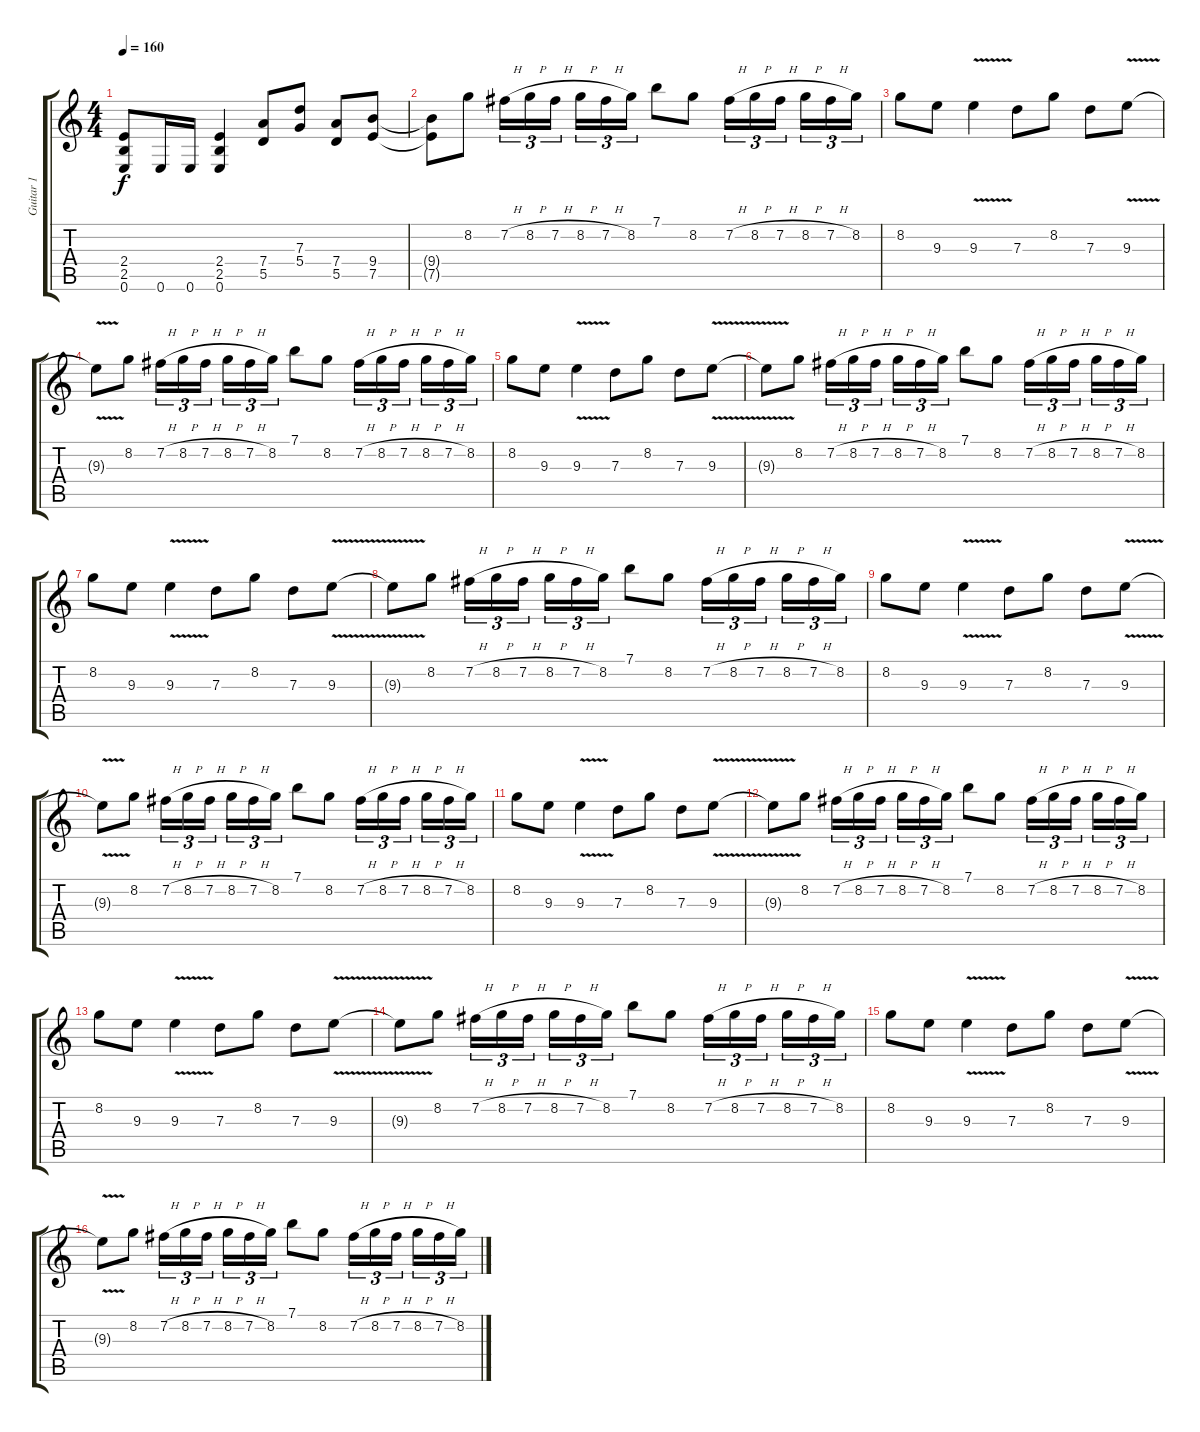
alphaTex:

\track ("Guitar 1" "Guitar 1") {instrument distortionguitar}
\staff {score tabs}
\tuning (E4 B3 G3 D3 A2 E2) {hide}
\ts (4 4)
\tempo 160
\clef g2
\ks c
(2.4 2.5 0.6).8{dy f} 0.6.16 0.6.16 (2.4 2.5 0.6).4 (7.4 5.5).8 (7.3 5.4).8 (7.4 5.5).8 (9.4 7.5).8 |
(9.4{t} 7.5{t}).8 8.2.8 7.2{h}.16{tu (3 2)} 8.2{h}.16{tu (3 2)} 7.2{h}.16{tu (3 2) beam splitsecondary} 8.2{h}.16{tu (3 2)} 7.2{h}.16{tu (3 2)} 8.2.16{tu (3 2)} 7.1.8 8.2.8 7.2{h}.16{tu (3 2)} 8.2{h}.16{tu (3 2)} 7.2{h}.16{tu (3 2) beam splitsecondary} 8.2{h}.16{tu (3 2)} 7.2{h}.16{tu (3 2)} 8.2.16{tu (3 2)} |
8.2.8 9.3.8 9.3{v}.4 7.3.8 8.2.8 7.3.8 9.3{v}.8 |
9.3{t}.8 8.2.8 7.2{h}.16{tu (3 2)} 8.2{h}.16{tu (3 2)} 7.2{h}.16{tu (3 2) beam splitsecondary} 8.2{h}.16{tu (3 2)} 7.2{h}.16{tu (3 2)} 8.2.16{tu (3 2)} 7.1.8 8.2.8 7.2{h}.16{tu (3 2)} 8.2{h}.16{tu (3 2)} 7.2{h}.16{tu (3 2) beam splitsecondary} 8.2{h}.16{tu (3 2)} 7.2{h}.16{tu (3 2)} 8.2.16{tu (3 2)} |
8.2.8 9.3.8 9.3{v}.4 7.3.8 8.2.8 7.3.8 9.3{v}.8 |
9.3{t}.8 8.2.8 7.2{h}.16{tu (3 2)} 8.2{h}.16{tu (3 2)} 7.2{h}.16{tu (3 2) beam splitsecondary} 8.2{h}.16{tu (3 2)} 7.2{h}.16{tu (3 2)} 8.2.16{tu (3 2)} 7.1.8 8.2.8 7.2{h}.16{tu (3 2)} 8.2{h}.16{tu (3 2)} 7.2{h}.16{tu (3 2) beam splitsecondary} 8.2{h}.16{tu (3 2)} 7.2{h}.16{tu (3 2)} 8.2.16{tu (3 2)} |
8.2.8 9.3.8 9.3{v}.4 7.3.8 8.2.8 7.3.8 9.3{v}.8 |
9.3{t}.8 8.2.8 7.2{h}.16{tu (3 2)} 8.2{h}.16{tu (3 2)} 7.2{h}.16{tu (3 2) beam splitsecondary} 8.2{h}.16{tu (3 2)} 7.2{h}.16{tu (3 2)} 8.2.16{tu (3 2)} 7.1.8 8.2.8 7.2{h}.16{tu (3 2)} 8.2{h}.16{tu (3 2)} 7.2{h}.16{tu (3 2) beam splitsecondary} 8.2{h}.16{tu (3 2)} 7.2{h}.16{tu (3 2)} 8.2.16{tu (3 2)} |
8.2.8 9.3.8 9.3{v}.4 7.3.8 8.2.8 7.3.8 9.3{v}.8 |
9.3{t}.8 8.2.8 7.2{h}.16{tu (3 2)} 8.2{h}.16{tu (3 2)} 7.2{h}.16{tu (3 2) beam splitsecondary} 8.2{h}.16{tu (3 2)} 7.2{h}.16{tu (3 2)} 8.2.16{tu (3 2)} 7.1.8 8.2.8 7.2{h}.16{tu (3 2)} 8.2{h}.16{tu (3 2)} 7.2{h}.16{tu (3 2) beam splitsecondary} 8.2{h}.16{tu (3 2)} 7.2{h}.16{tu (3 2)} 8.2.16{tu (3 2)} |
8.2.8 9.3.8 9.3{v}.4 7.3.8 8.2.8 7.3.8 9.3{v}.8 |
9.3{t}.8 8.2.8 7.2{h}.16{tu (3 2)} 8.2{h}.16{tu (3 2)} 7.2{h}.16{tu (3 2) beam splitsecondary} 8.2{h}.16{tu (3 2)} 7.2{h}.16{tu (3 2)} 8.2.16{tu (3 2)} 7.1.8 8.2.8 7.2{h}.16{tu (3 2)} 8.2{h}.16{tu (3 2)} 7.2{h}.16{tu (3 2) beam splitsecondary} 8.2{h}.16{tu (3 2)} 7.2{h}.16{tu (3 2)} 8.2.16{tu (3 2)} |
8.2.8 9.3.8 9.3{v}.4 7.3.8 8.2.8 7.3.8 9.3{v}.8 |
9.3{t}.8 8.2.8 7.2{h}.16{tu (3 2)} 8.2{h}.16{tu (3 2)} 7.2{h}.16{tu (3 2) beam splitsecondary} 8.2{h}.16{tu (3 2)} 7.2{h}.16{tu (3 2)} 8.2.16{tu (3 2)} 7.1.8 8.2.8 7.2{h}.16{tu (3 2)} 8.2{h}.16{tu (3 2)} 7.2{h}.16{tu (3 2) beam splitsecondary} 8.2{h}.16{tu (3 2)} 7.2{h}.16{tu (3 2)} 8.2.16{tu (3 2)} |
8.2.8 9.3.8 9.3{v}.4 7.3.8 8.2.8 7.3.8 9.3{v}.8 |
9.3{t}.8 8.2.8 7.2{h}.16{tu (3 2)} 8.2{h}.16{tu (3 2)} 7.2{h}.16{tu (3 2) beam splitsecondary} 8.2{h}.16{tu (3 2)} 7.2{h}.16{tu (3 2)} 8.2.16{tu (3 2)} 7.1.8 8.2.8 7.2{h}.16{tu (3 2)} 8.2{h}.16{tu (3 2)} 7.2{h}.16{tu (3 2) beam splitsecondary} 8.2{h}.16{tu (3 2)} 7.2{h}.16{tu (3 2)} 8.2.16{tu (3 2)}
